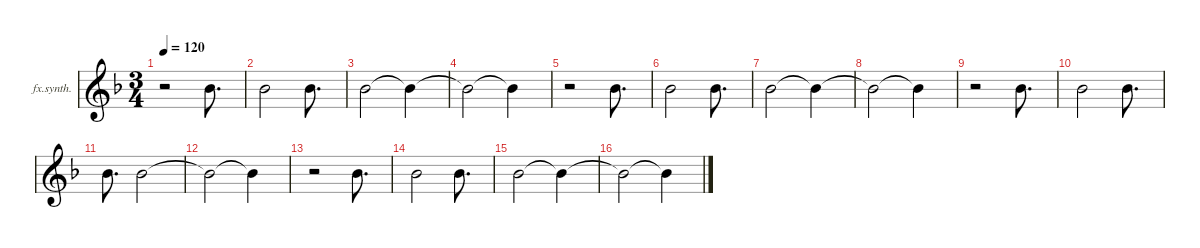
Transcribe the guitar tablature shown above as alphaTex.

\defaultSystemsLayout 4
\hideDynamics
\bracketExtendMode nobrackets
\firstSystemTrackNameOrientation horizontal
\otherSystemsTrackNameOrientation horizontal
\track ("Applause" "fx.synth.") {instrument applause}
\staff {score}
\tuning (E4 B3 G3 D3 A2 E2)
\displaytranspose 5
\ts (3 4)
\tempo 120
\clef g2
\ks f
r.2{dy mf beam Down} 1.1{acc b}.8{d beam Down} |
1.1{acc b}.2{beam Down} 1.1{acc b}.8{d beam Down} |
1.1{acc b}.2{beam Down} 1.1{t acc b}.4{beam Down} |
1.1{t acc b}.2{beam Down} 1.1{t acc b}.4{beam Down} |
r.2{beam Down} 1.1{acc b}.8{d beam Down} |
1.1{acc b}.2{beam Down} 1.1{acc b}.8{d beam Down} |
1.1{acc b}.2{beam Down} 1.1{t acc b}.4{beam Down} |
1.1{t acc b}.2{beam Down} 1.1{t acc b}.4{beam Down} |
r.2{beam Down} 1.1{acc b}.8{d beam Down} |
1.1{acc b}.2{beam Down} 1.1{acc b}.8{d beam Down} |
1.1{acc b}.8{d beam Down} 6.2{acc b}.2{beam Down} |
6.2{t acc b}.2{beam Down} 6.2{t acc b}.4{beam Down} |
r.2{beam Down} 1.1{acc b}.8{d beam Down} |
1.1{acc b}.2{beam Down} 1.1{acc b}.8{d beam Down} |
1.1{acc b}.2{beam Down} 1.1{t acc b}.4{beam Down} |
1.1{t acc b}.2{beam Down} 1.1{t acc b}.4{beam Down}
